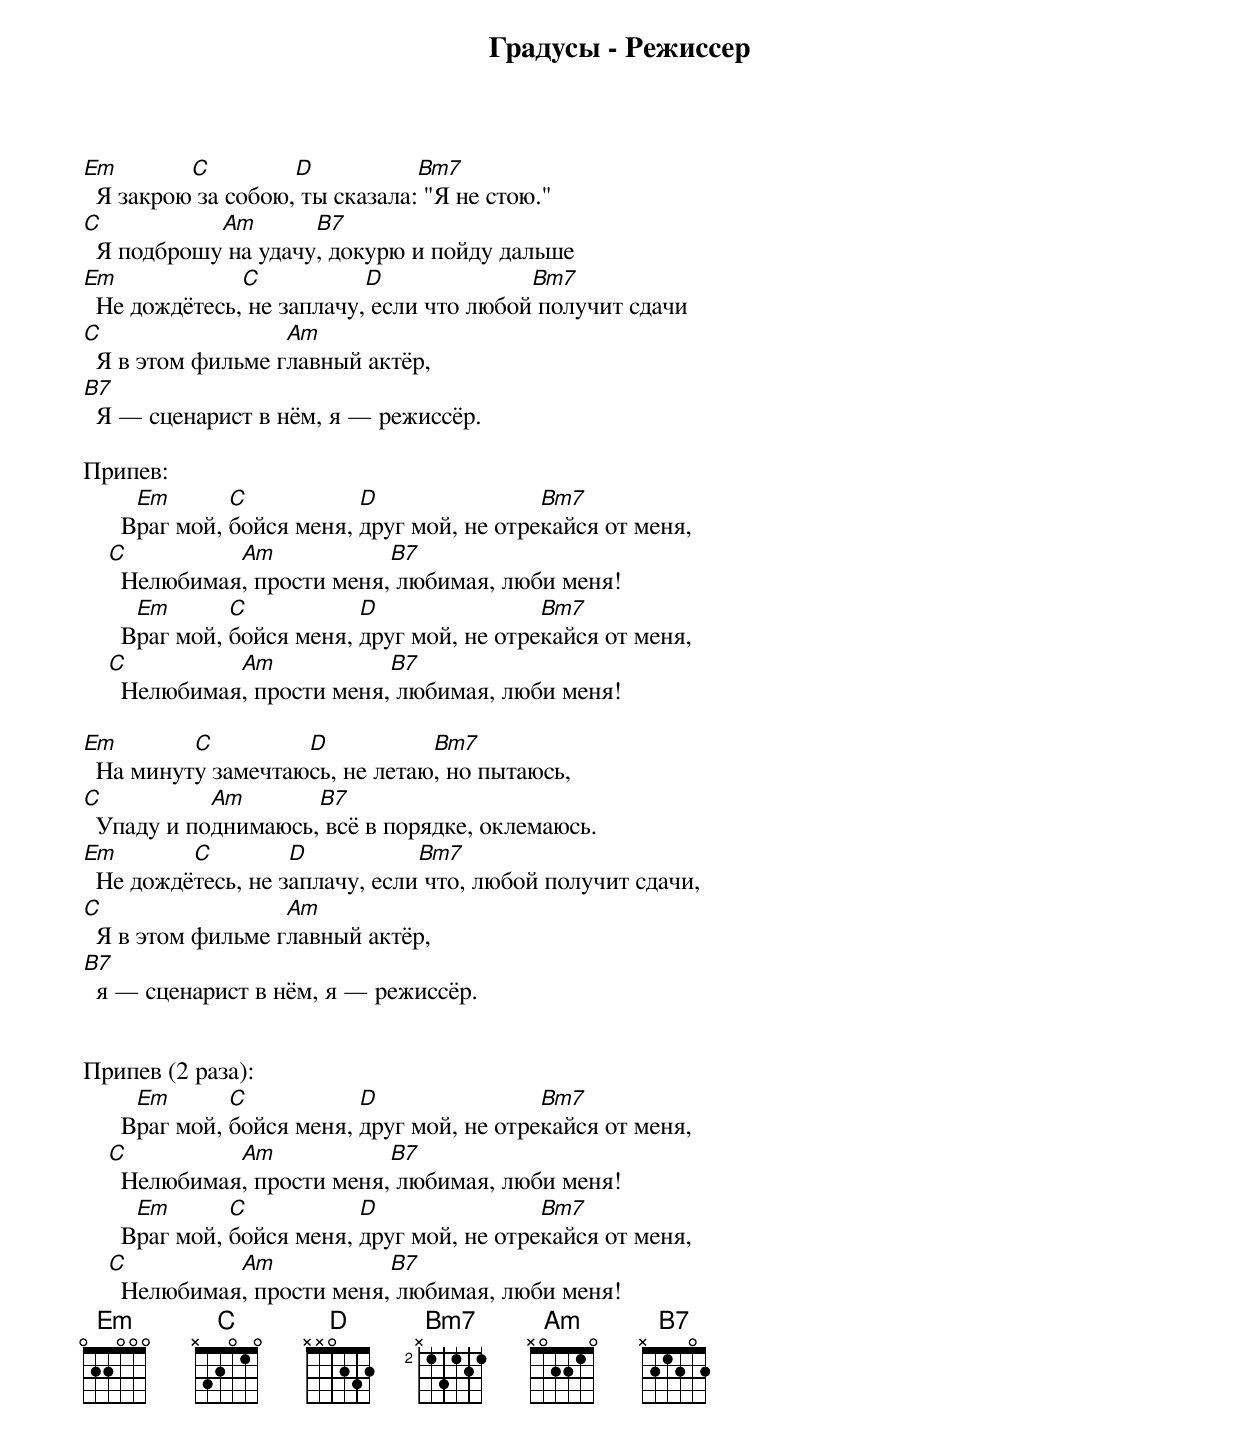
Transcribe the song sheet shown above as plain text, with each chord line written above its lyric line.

Градусы - Режиссер

Em        C         D           Bm7
  Я закрою за собою, ты сказала: "Я не стою."
C           Am       B7
  Я подброшу на удачу, докурю и пойду дальше
Em             C           D              Bm7
  Не дождётесь, не заплачу, если что любой получит сдачи
C                  Am
  Я в этом фильме главный актёр,
B7
  Я — сценарист в нём, я — режиссёр.

Припев:
       Em       C           D                Bm7
      Враг мой, бойся меня, друг мой, не отрекайся от меня,
    C          Am            B7
      Нелюбимая, прости меня, любимая, люби меня!
       Em       C           D                Bm7
      Враг мой, бойся меня, друг мой, не отрекайся от меня,
    C          Am            B7
      Нелюбимая, прости меня, любимая, люби меня!

Em        C         D           Bm7
  На минуту замечтаюсь, не летаю, но пытаюсь,
C           Am       B7
  Упаду и поднимаюсь, всё в порядке, оклемаюсь.
Em        C         D           Bm7
  Не дождётесь, не заплачу, если что, любой получит сдачи,
C                  Am
  Я в этом фильме главный актёр,
B7
  я — сценарист в нём, я — режиссёр.


Припев (2 раза):
       Em       C           D                Bm7
      Враг мой, бойся меня, друг мой, не отрекайся от меня,
    C          Am            B7
      Нелюбимая, прости меня, любимая, люби меня!
       Em       C           D                Bm7
      Враг мой, бойся меня, друг мой, не отрекайся от меня,
    C          Am            B7
      Нелюбимая, прости меня, любимая, люби меня!
